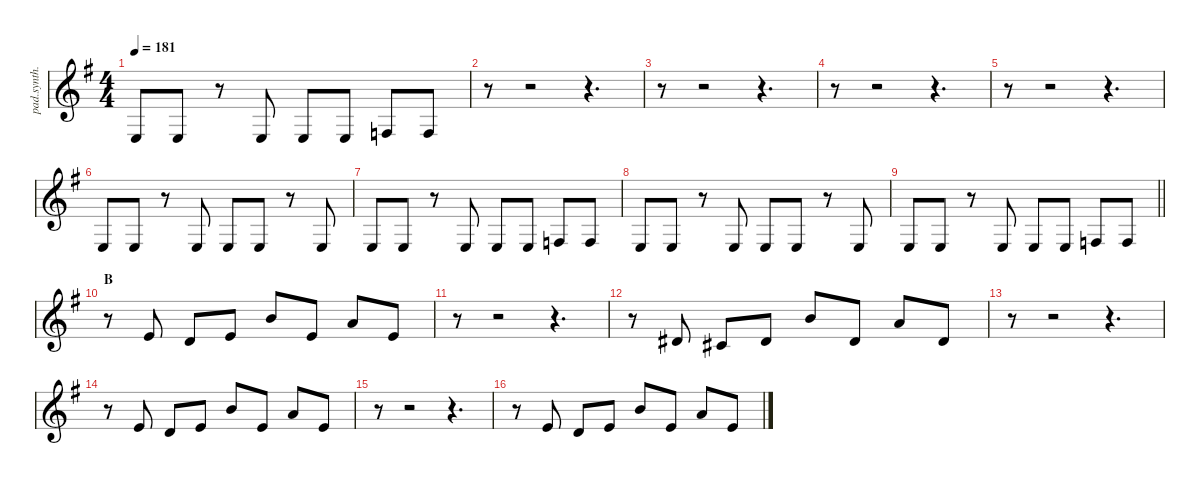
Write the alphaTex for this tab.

\defaultSystemsLayout 4
\hideDynamics
\bracketExtendMode nobrackets
\track ("Synth I" "pad.synth.") {instrument pad7halo}
\staff {score}
\tuning (E4 B3 G3 D3 A2 E2)
\ts (4 4)
\tempo 181
\clef g2
\ks g
0.6{acc forcenatural}.8{ot 8vb dy f} 0.6{acc forcenatural}.8{ot 8vb} r.8{ot 8vb} 0.6{acc forcenatural}.8{ot 8vb} 0.6{acc forcenatural}.8{ot 8vb} 0.6{acc forcenatural}.8{ot 8vb} 1.6{acc forcenatural}.8{ot 8vb} 1.6{acc forcenatural}.8{ot 8vb} |
r.8 r.2 r.4{d} |
r.8 r.2 r.4{d} |
r.8 r.2 r.4{d} |
r.8 r.2 r.4{d} |
0.6{acc forcenatural}.8{ot 8vb} 0.6{acc forcenatural}.8{ot 8vb} r.8{ot 8vb} 0.6{acc forcenatural}.8{ot 8vb} 0.6{acc forcenatural}.8{ot 8vb} 0.6{acc forcenatural}.8{ot 8vb} r.8{ot 8vb} 0.6{acc forcenatural}.8{ot 8vb} |
0.6{acc forcenatural}.8{ot 8vb} 0.6{acc forcenatural}.8{ot 8vb} r.8{ot 8vb} 0.6{acc forcenatural}.8{ot 8vb} 0.6{acc forcenatural}.8{ot 8vb} 0.6{acc forcenatural}.8{ot 8vb} 1.6{acc forcenatural}.8{ot 8vb} 1.6{acc forcenatural}.8{ot 8vb} |
0.6{acc forcenatural}.8{ot 8vb} 0.6{acc forcenatural}.8{ot 8vb} r.8{ot 8vb} 0.6{acc forcenatural}.8{ot 8vb} 0.6{acc forcenatural}.8{ot 8vb} 0.6{acc forcenatural}.8{ot 8vb} r.8{ot 8vb} 0.6{acc forcenatural}.8{ot 8vb} |
\barLineRight lightlight
0.6{acc forcenatural}.8{ot 8vb} 0.6{acc forcenatural}.8{ot 8vb} r.8{ot 8vb} 0.6{acc forcenatural}.8{ot 8vb} 0.6{acc forcenatural}.8{ot 8vb} 0.6{acc forcenatural}.8{ot 8vb} 1.6{acc forcenatural}.8{ot 8vb} 1.6{acc forcenatural}.8{ot 8vb} |
\section ("" "B")
r.8{instrument musicbox} 0.1{acc forcenatural}.8 3.2{acc forcenatural}.8 0.1{acc forcenatural}.8 7.1{acc forcenatural}.8 0.1{acc forcenatural}.8 5.1{acc forcenatural}.8 0.1{acc forcenatural}.8 |
r.8 r.2 r.4{d} |
r.8 4.2{acc #}.8 2.2{acc #}.8 4.2{acc #}.8 7.1{acc forcenatural}.8 4.2{acc #}.8 5.1{acc forcenatural}.8 4.2{acc #}.8 |
r.8 r.2 r.4{d} |
r.8 0.1{acc forcenatural}.8 3.2{acc forcenatural}.8 0.1{acc forcenatural}.8 7.1{acc forcenatural}.8 0.1{acc forcenatural}.8 5.1{acc forcenatural}.8 0.1{acc forcenatural}.8 |
r.8 r.2 r.4{d} |
r.8 0.1{acc forcenatural}.8 3.2{acc forcenatural}.8 0.1{acc forcenatural}.8 7.1{acc forcenatural}.8 0.1{acc forcenatural}.8 5.1{acc forcenatural}.8 0.1{acc forcenatural}.8
